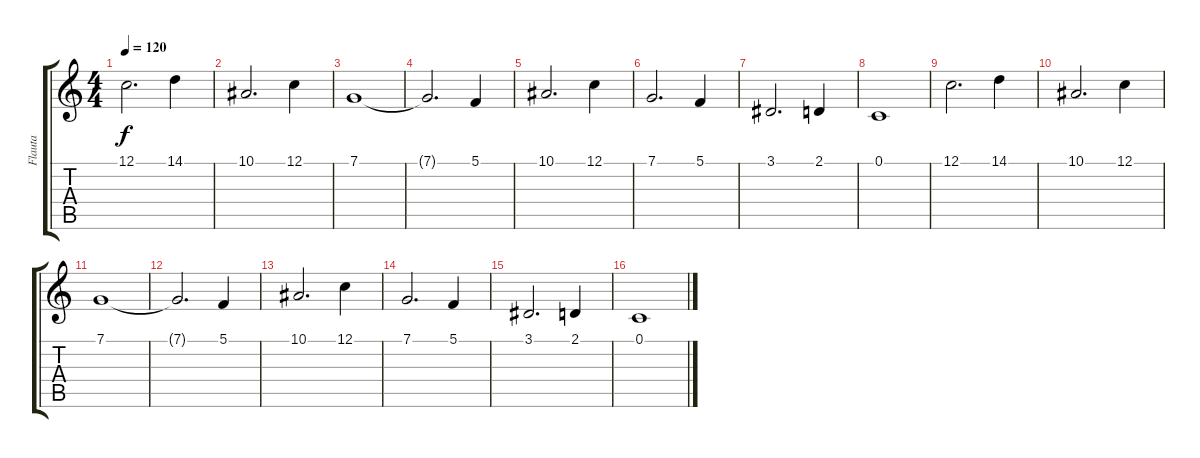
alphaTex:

\track ("Flauta" "Flauta") {instrument panflute}
\staff {score tabs}
\tuning (C4 G3 Eb3 Bb2 F2 C2) {hide}
\ts (4 4)
\tempo 120
\clef g2
\ks c
12.1.2{d dy f instrument panflute} 14.1.4 |
10.1.2{d} 12.1.4 |
7.1.1 |
7.1{t}.2{d} 5.1.4 |
10.1.2{d} 12.1.4 |
7.1.2{d} 5.1.4 |
3.1.2{d} 2.1.4 |
0.1.1 |
12.1.2{d} 14.1.4 |
10.1.2{d} 12.1.4 |
7.1.1 |
7.1{t}.2{d} 5.1.4 |
10.1.2{d} 12.1.4 |
7.1.2{d} 5.1.4 |
3.1.2{d} 2.1.4 |
0.1.1
